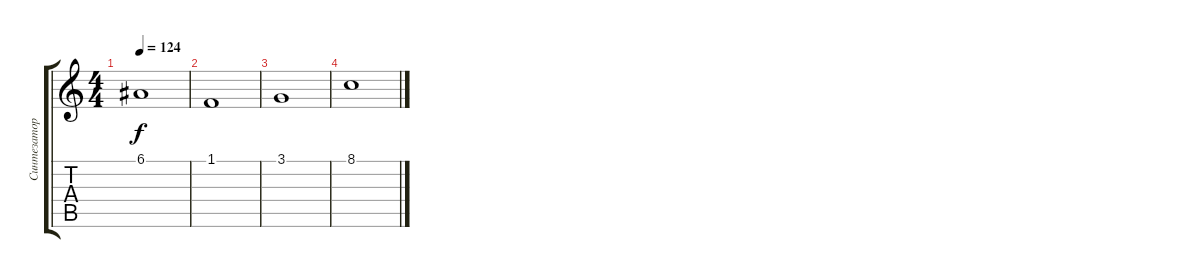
\track ("Синтезатор" "Синтезатор") {instrument rockorgan}
\staff {score tabs}
\tuning (E4 B3 G3 D3 A2 E2) {hide}
\ts (4 4)
\tempo 124
\clef g2
\ks c
6.1.1{dy f} |
1.1.1 |
3.1.1 |
8.1.1
